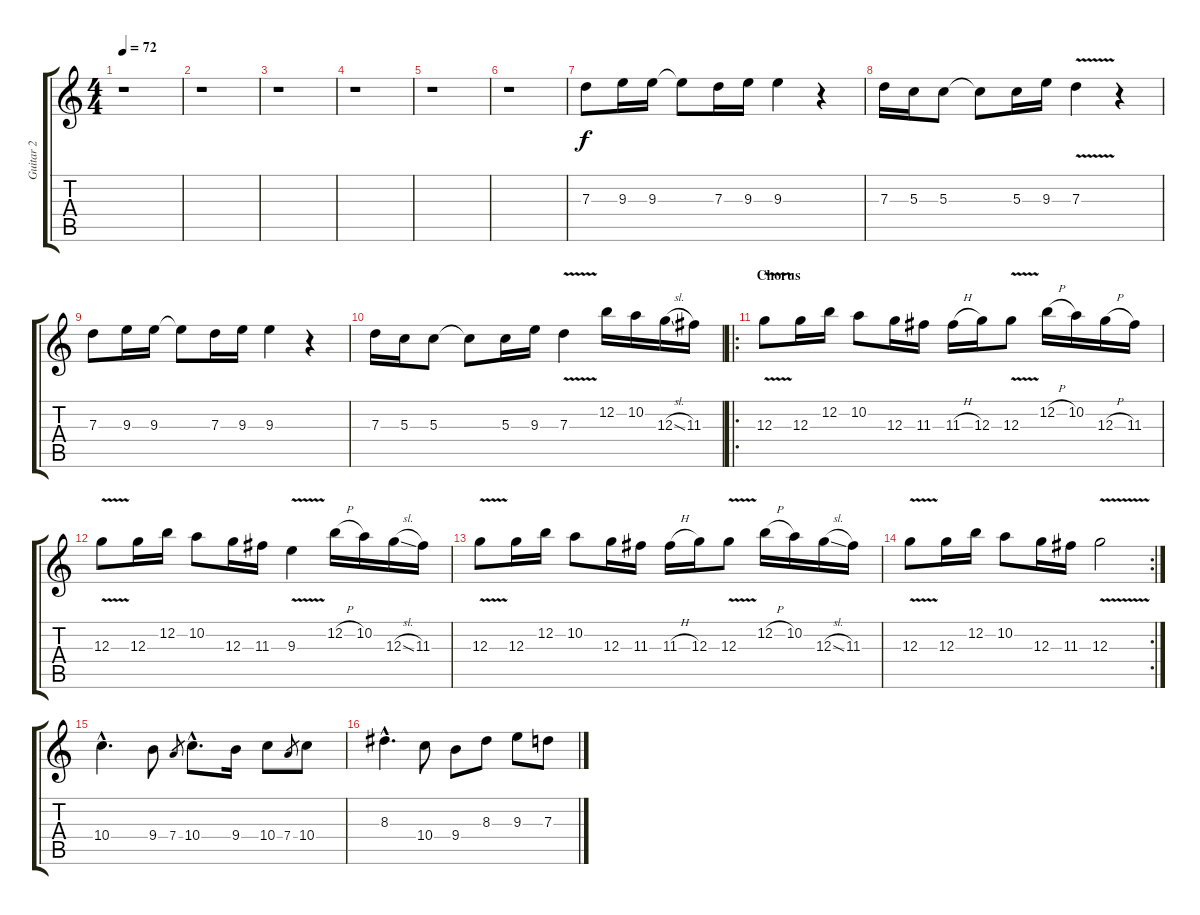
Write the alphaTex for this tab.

\track ("Guitar 2" "Guitar 2") {instrument distortionguitar}
\staff {score tabs}
\tuning (E4 B3 G3 D3 A2 E2) {hide}
\ts (4 4)
\tempo 72
\clef g2
\ks c
r.1{dy mp} |
r.1 |
r.1 |
r.1 |
r.1 |
r.1 |
7.3.8{dy f} 9.3.16 9.3.16 9.3{t}.8 7.3.16 9.3.16 9.3.4 r.4 |
7.3.16 5.3.16 5.3.8 5.3{t}.8 5.3.16 9.3.16 7.3{v}.4 r.4 |
7.3.8 9.3.16 9.3.16 9.3{t}.8 7.3.16 9.3.16 9.3.4 r.4 |
7.3.16 5.3.16 5.3.8 5.3{t}.8 5.3.16 9.3.16 7.3{v}.4 12.2.16 10.2.16 12.3{sl}.16 11.3.16 |
\ro
\section ("" "Chorus")
12.3{v}.8 12.3.16 12.2.16 10.2.8 12.3.16 11.3.16 11.3{h}.16 12.3.16 12.3{v}.8 12.2{h}.16 10.2.16 12.3{h}.16 11.3.16 |
12.3{v}.8 12.3.16 12.2.16 10.2.8 12.3.16 11.3.16 9.3{v}.4 12.2{h}.16 10.2.16 12.3{sl}.16 11.3.16 |
12.3{v}.8 12.3.16 12.2.16 10.2.8 12.3.16 11.3.16 11.3{h}.16 12.3.16 12.3{v}.8 12.2{h}.16 10.2.16 12.3{sl}.16 11.3.16 |
\rc 2
12.3{v}.8 12.3.16 12.2.16 10.2.8 12.3.16 11.3.16 12.3{v}.2 |
10.4{hac}.4{d} 9.4.8 7.4.8{gr} 10.4{hac}.8{d} 9.4.16 10.4.8 7.4.8{gr} 10.4.8 |
8.3{hac}.4{d} 10.4.8 9.4.8 8.3.8 9.3.8 7.3.8
